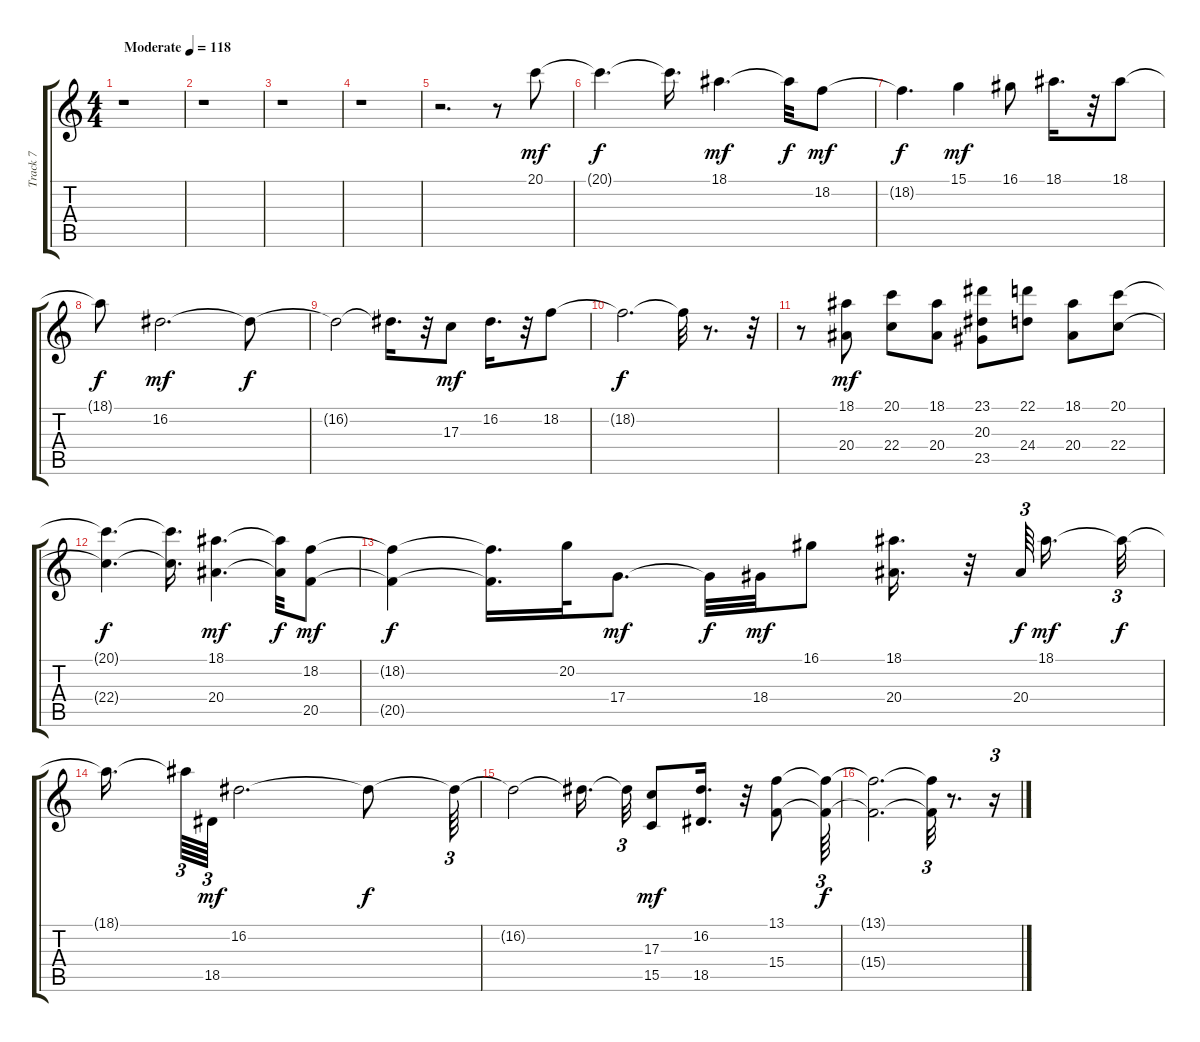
\track ("Track 7" "Track 7") {instrument stringensemble1}
\staff {score tabs}
\tuning (E4 B3 G3 D3 A2 E2) {hide}
\ts (4 4)
\tempo (118 "Moderate")
\clef g2
\ks c
r.1{dy mf instrument stringensemble1} |
r.1 |
r.1 |
r.1 |
r.2{d} r.8 20.1.8 |
20.1{t}.4{d dy f} 20.1{t}.16{d} 18.1.4{d dy mf} 18.1{t}.32{dy f} 18.2.8{dy mf} |
18.2{t}.4{d dy f} 15.1.4{dy mf} 16.1.8 18.1.16{d} r.32 18.1.8 |
18.1{t}.8{dy f} 16.2.2{d dy mf} 16.2{t}.8{dy f} |
16.2{t}.2 16.2{t}.16{d} r.32 17.3.8{dy mf} 16.2.16{d} r.32 18.2.8 |
18.2{t}.2{d dy f} 18.2{t}.32 r.8{d} r.32 |
r.8 (18.1 20.4).8{dy mf} (20.1 22.4).8 (18.1 20.4).8 (23.1 20.3 23.5).8 (22.1 24.4).8 (18.1 20.4).8 (20.1 22.4).8 |
(20.1{t} 22.4{t}).4{d dy f} (20.1{t} 22.4{t}).16{d} (18.1 20.4).4{d dy mf} (18.1{t} 20.4{t}).32{dy f} (18.2 20.5).8{dy mf} |
(18.2{t} 20.5{t}).4{dy f} (18.2{t} 20.5{t}).16{d} 20.2.32 17.4.8{d dy mf} 17.4{t}.32{dy f} 18.4.32{dy mf} 16.1.8 (18.1 20.4).16{d} r.32 20.4.64{tu (3 2) dy f} 18.1.16{d dy mf} 18.1{t}.32{tu (3 2) dy f} |
18.1{t}.16{d} 18.1{t}.64{tu (3 2)} 18.5.64{tu (3 2) dy mf} 16.2.2{d} 16.2{t}.8{dy f} 16.2{t}.64{tu (3 2)} |
16.2{t}.2 16.2{t}.16{d} 16.2{t}.32{tu (3 2)} (17.3 15.5).8{dy mf} (16.2 18.5).16{d} r.32 (13.1 15.4).8 (13.1{t} 15.4{t}).64{tu (3 2) dy f} |
(13.1{t} 15.4{t}).2{d} (13.1{t} 15.4{t}).32{tu (3 2)} r.8{d} r.16{tu (3 2)}
